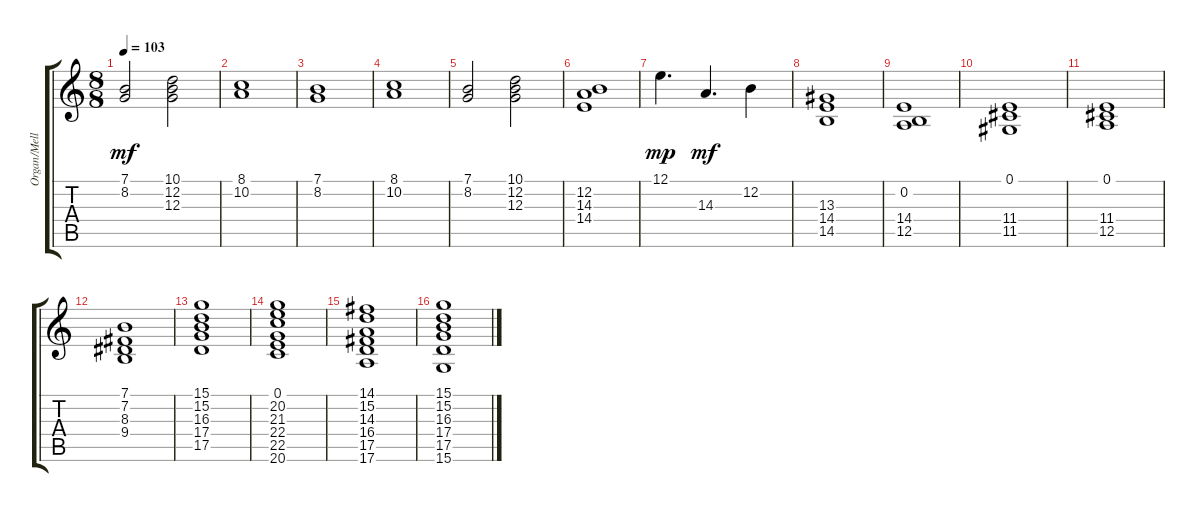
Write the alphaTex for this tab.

\track ("Organ/Mellotron" "Organ/Mell") {instrument churchorgan}
\staff {score tabs}
\tuning (E4 B3 G3 D3 A2 E2) {hide}
\ts (8 8)
\tempo 103
\clef g2
\ks c
(7.1 8.2).2{dy mf} (10.1 12.2 12.3).2 |
(8.1 10.2).1 |
(7.1 8.2).1 |
(8.1 10.2).1 |
(7.1 8.2).2 (10.1 12.2 12.3).2 |
(12.2 14.3 14.4).1 |
12.1.4{d dy mp} 14.3.4{d dy mf} 12.2.4 |
(13.3 14.4 14.5).1 |
(0.2 14.4 12.5).1 |
(0.1 11.4 11.5).1 |
(0.1 11.4 12.5).1 |
(7.1 7.2 8.3 9.4).1 |
(15.1 15.2 16.3 17.4 17.5).1 |
(0.1 20.2 21.3 22.4 22.5 20.6).1 |
(14.1 15.2 14.3 16.4 17.5 17.6).1 |
(15.1 15.2 16.3 17.4 17.5 15.6).1
